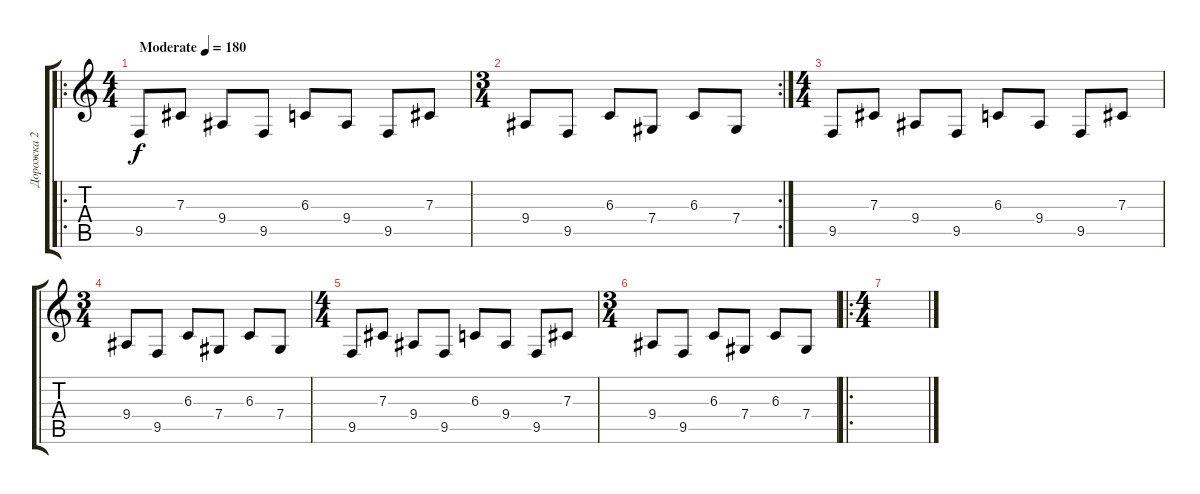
\track ("Дорожка 2" "Дорожка 2") {instrument pizzicatostrings}
\staff {score tabs}
\tuning (Eb4 Bb3 Gb3 Db3 Ab2 Eb2) {hide}
\ro
\ts (4 4)
\tempo (180 "Moderate")
\clef g2
\ks c
9.5.8{dy f instrument pizzicatostrings} 7.3.8 9.4.8 9.5.8 6.3.8 9.4.8 9.5.8 7.3.8 |
\rc 2
\ts (3 4)
9.4.8 9.5.8 6.3.8 7.4.8 6.3.8 7.4.8 |
\ts (4 4)
9.5.8 7.3.8 9.4.8 9.5.8 6.3.8 9.4.8 9.5.8 7.3.8 |
\ts (3 4)
9.4.8 9.5.8 6.3.8 7.4.8 6.3.8 7.4.8 |
\ts (4 4)
9.5.8 7.3.8 9.4.8 9.5.8 6.3.8 9.4.8 9.5.8 7.3.8 |
\ts (3 4)
9.4.8 9.5.8 6.3.8 7.4.8 6.3.8 7.4.8 |
\ro
\ts (4 4)
